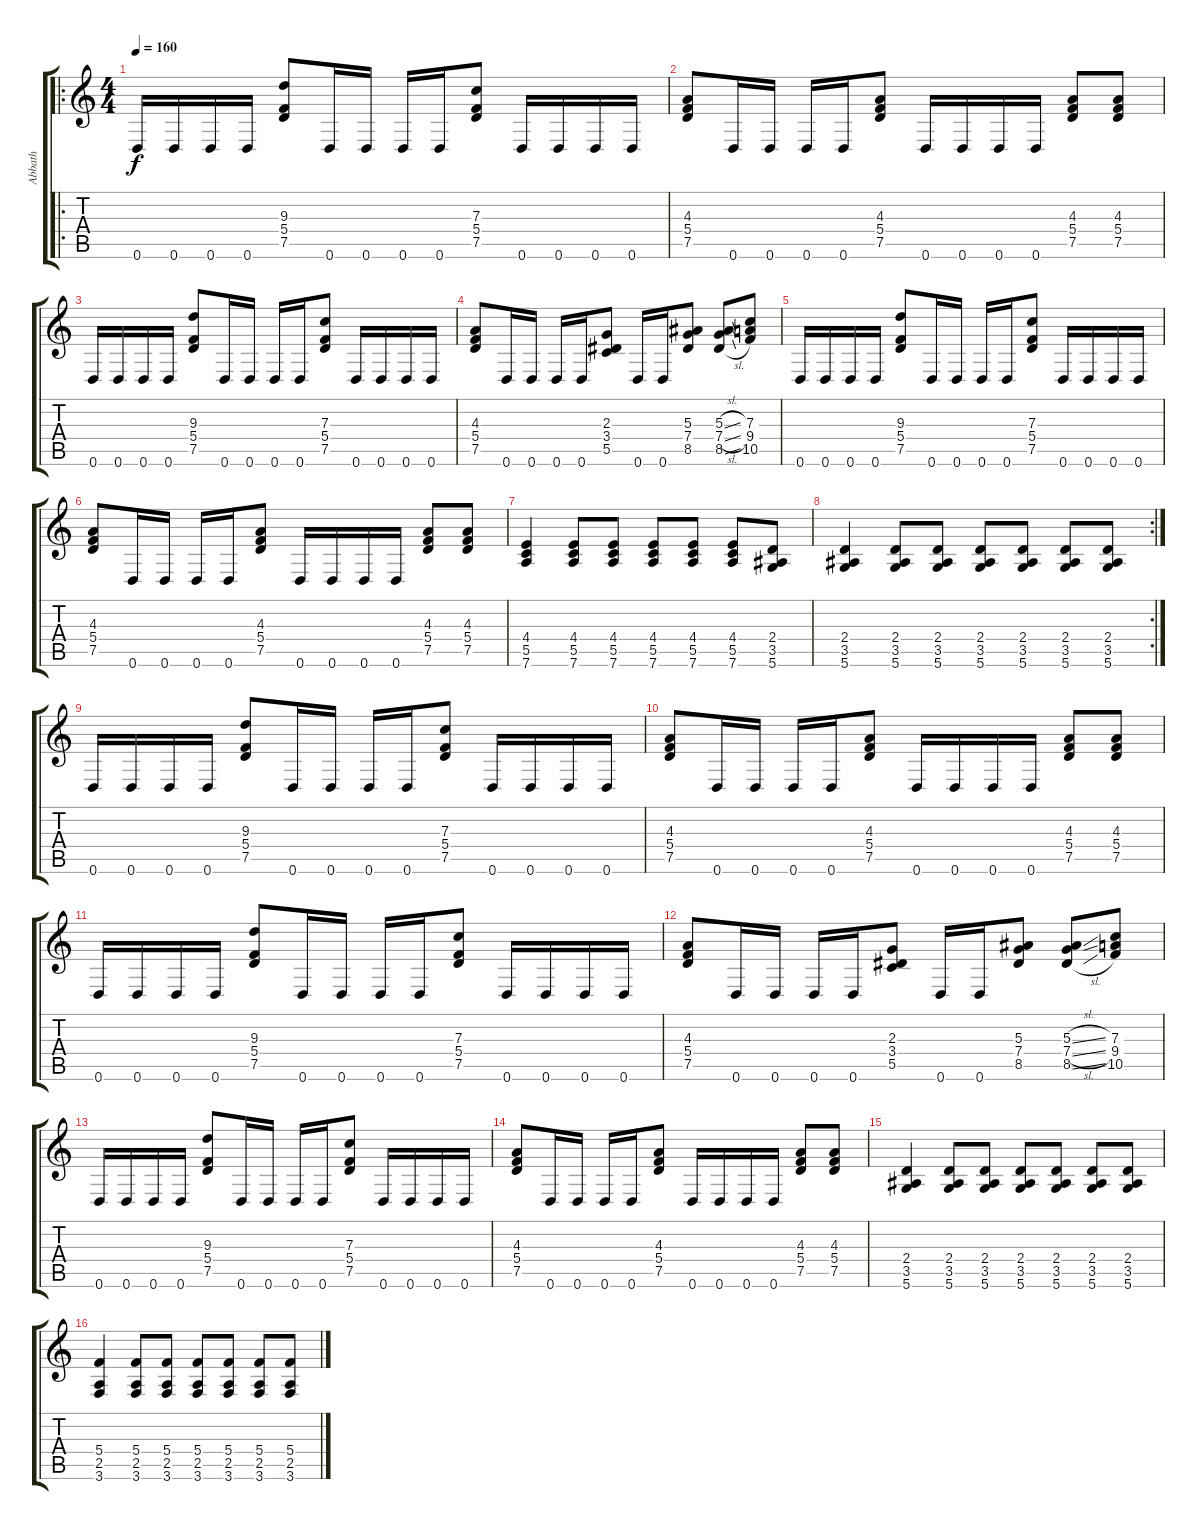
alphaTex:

\track ("Abbath" "Abbath") {instrument distortionguitar}
\staff {score tabs}
\tuning (D4 A3 F3 C3 G2 D2) {hide}
\ro
\ts (4 4)
\tempo 160
\clef g2
\ks c
0.6.16{dy f} 0.6.16 0.6.16 0.6.16 (9.3 5.4 7.5).8 0.6.16 0.6.16 0.6.16 0.6.16 (7.3 5.4 7.5).8 0.6.16 0.6.16 0.6.16 0.6.16 |
(4.3 5.4 7.5).8 0.6.16 0.6.16 0.6.16 0.6.16 (4.3 5.4 7.5).8 0.6.16 0.6.16 0.6.16 0.6.16 (4.3 5.4 7.5).8 (4.3 5.4 7.5).8 |
0.6.16 0.6.16 0.6.16 0.6.16 (9.3 5.4 7.5).8 0.6.16 0.6.16 0.6.16 0.6.16 (7.3 5.4 7.5).8 0.6.16 0.6.16 0.6.16 0.6.16 |
(4.3 5.4 7.5).8 0.6.16 0.6.16 0.6.16 0.6.16 (2.3 3.4 5.5).8 0.6.16 0.6.16 (5.3 7.4 8.5).8 (5.3{sl} 7.4{sl} 8.5{sl}).8 (7.3 9.4 10.5).8 |
0.6.16 0.6.16 0.6.16 0.6.16 (9.3 5.4 7.5).8 0.6.16 0.6.16 0.6.16 0.6.16 (7.3 5.4 7.5).8 0.6.16 0.6.16 0.6.16 0.6.16 |
(4.3 5.4 7.5).8 0.6.16 0.6.16 0.6.16 0.6.16 (4.3 5.4 7.5).8 0.6.16 0.6.16 0.6.16 0.6.16 (4.3 5.4 7.5).8 (4.3 5.4 7.5).8 |
(4.4 5.5 7.6).4 (4.4 5.5 7.6).8 (4.4 5.5 7.6).8 (4.4 5.5 7.6).8 (4.4 5.5 7.6).8 (4.4 5.5 7.6).8 (2.4 3.5 5.6).8 |
\rc 2
(2.4 3.5 5.6).4 (2.4 3.5 5.6).8 (2.4 3.5 5.6).8 (2.4 3.5 5.6).8 (2.4 3.5 5.6).8 (2.4 3.5 5.6).8 (2.4 3.5 5.6).8 |
0.6.16 0.6.16 0.6.16 0.6.16 (9.3 5.4 7.5).8 0.6.16 0.6.16 0.6.16 0.6.16 (7.3 5.4 7.5).8 0.6.16 0.6.16 0.6.16 0.6.16 |
(4.3 5.4 7.5).8 0.6.16 0.6.16 0.6.16 0.6.16 (4.3 5.4 7.5).8 0.6.16 0.6.16 0.6.16 0.6.16 (4.3 5.4 7.5).8 (4.3 5.4 7.5).8 |
0.6.16 0.6.16 0.6.16 0.6.16 (9.3 5.4 7.5).8 0.6.16 0.6.16 0.6.16 0.6.16 (7.3 5.4 7.5).8 0.6.16 0.6.16 0.6.16 0.6.16 |
(4.3 5.4 7.5).8 0.6.16 0.6.16 0.6.16 0.6.16 (2.3 3.4 5.5).8 0.6.16 0.6.16 (5.3 7.4 8.5).8 (5.3{sl} 7.4{sl} 8.5{sl}).8 (7.3 9.4 10.5).8 |
0.6.16 0.6.16 0.6.16 0.6.16 (9.3 5.4 7.5).8 0.6.16 0.6.16 0.6.16 0.6.16 (7.3 5.4 7.5).8 0.6.16 0.6.16 0.6.16 0.6.16 |
(4.3 5.4 7.5).8 0.6.16 0.6.16 0.6.16 0.6.16 (4.3 5.4 7.5).8 0.6.16 0.6.16 0.6.16 0.6.16 (4.3 5.4 7.5).8 (4.3 5.4 7.5).8 |
(2.4 3.5 5.6).4 (2.4 3.5 5.6).8 (2.4 3.5 5.6).8 (2.4 3.5 5.6).8 (2.4 3.5 5.6).8 (2.4 3.5 5.6).8 (2.4 3.5 5.6).8 |
(5.4 2.5 3.6).4 (5.4 2.5 3.6).8 (5.4 2.5 3.6).8 (5.4 2.5 3.6).8 (5.4 2.5 3.6).8 (5.4 2.5 3.6).8 (5.4 2.5 3.6).8
